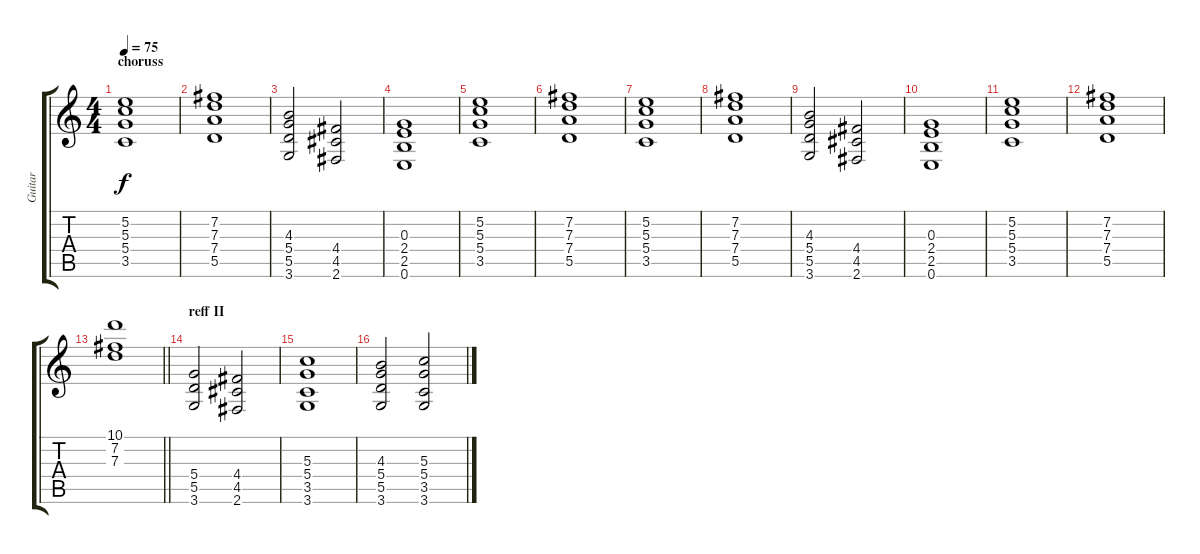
\track ("Guitar" "Guitar") {instrument distortionguitar}
\staff {score tabs}
\tuning (E4 B3 G3 D3 A2 E2) {hide}
\ts (4 4)
\section ("" "choruss")
\tempo 75
\clef g2
\ks c
(5.2 5.3 5.4 3.5).1{dy f} |
(7.2 7.3 7.4 5.5).1 |
(4.3 5.4 5.5 3.6).2 (4.4 4.5 2.6).2 |
(0.3 2.4 2.5 0.6).1 |
(5.2 5.3 5.4 3.5).1 |
(7.2 7.3 7.4 5.5).1 |
(5.2 5.3 5.4 3.5).1 |
(7.2 7.3 7.4 5.5).1 |
(4.3 5.4 5.5 3.6).2 (4.4 4.5 2.6).2 |
(0.3 2.4 2.5 0.6).1 |
(5.2 5.3 5.4 3.5).1 |
(7.2 7.3 7.4 5.5).1 |
\barLineRight lightlight
(10.1 7.2 7.3).1 |
\section ("" "reff II")
(5.4 5.5 3.6).2 (4.4 4.5 2.6).2 |
(5.3 5.4 3.5 3.6).1 |
(4.3 5.4 5.5 3.6).2 (5.3 5.4 3.5 3.6).2
